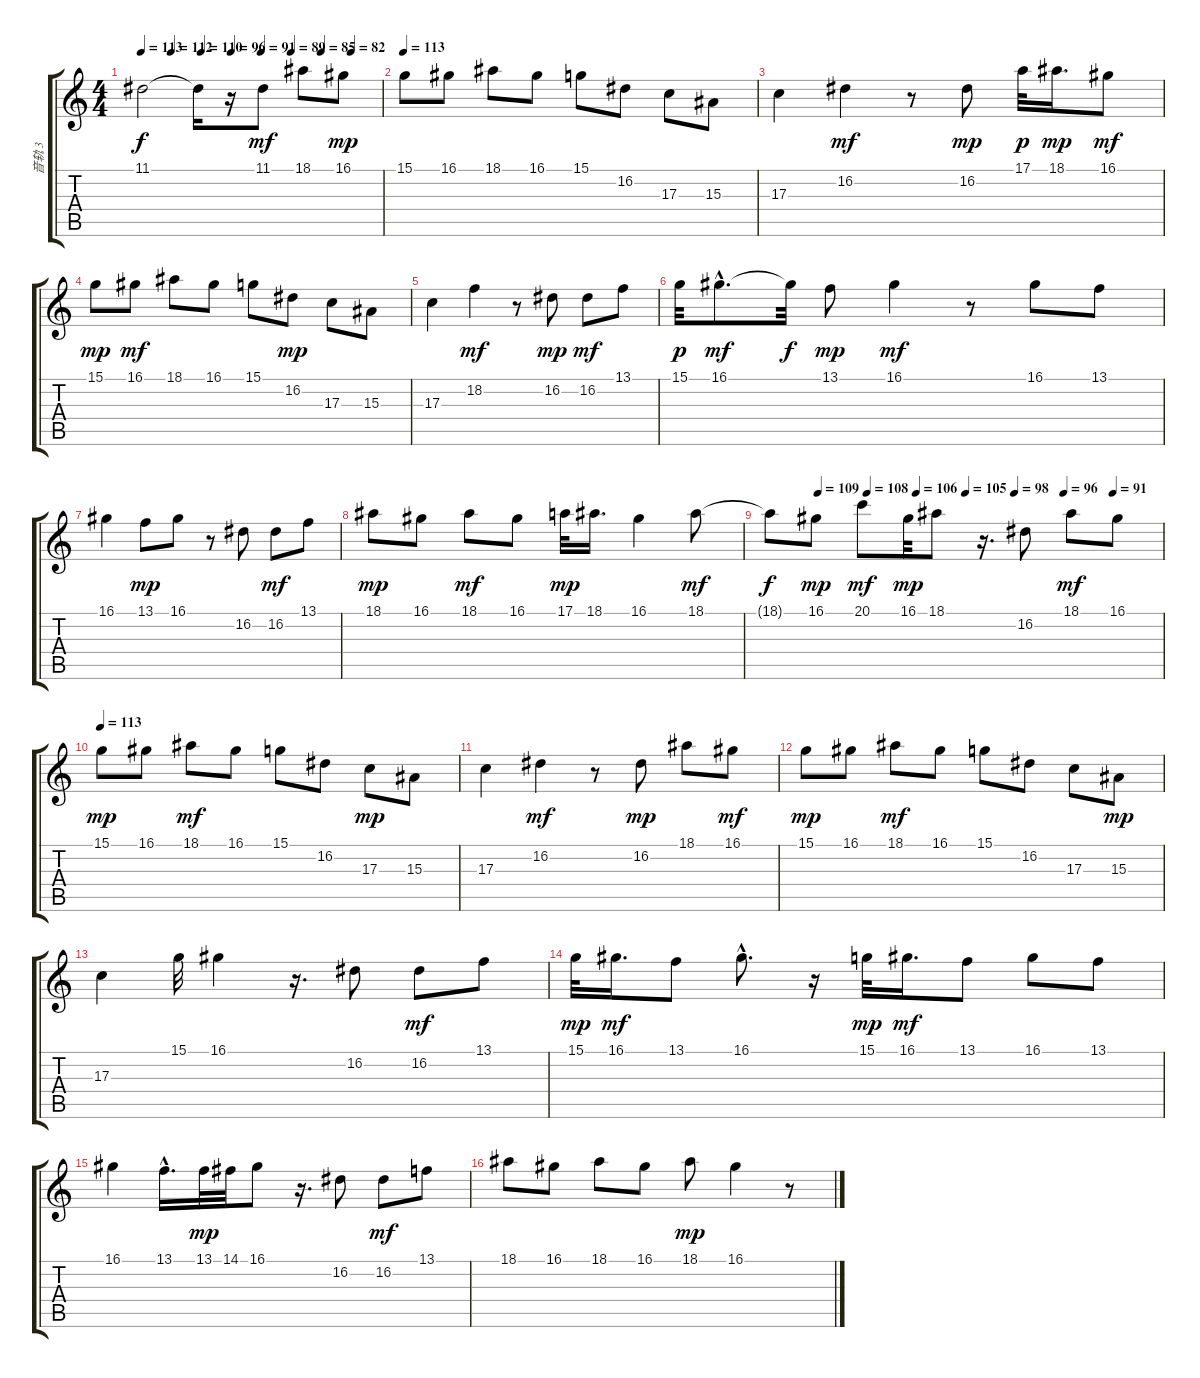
\track ("音轨 3" "音轨 3") {instrument voiceoohs}
\staff {score tabs}
\tuning (E4 B3 G3 D3 A2 E2) {hide}
\ts (4 4)
\tempo 113
\tempo (112 0.125)
\tempo (110 0.25)
\tempo (96 0.375)
\tempo (91 0.5)
\tempo (89 0.625)
\tempo (85 0.75)
\tempo (82 0.875)
\clef g2
\ks c
11.1{t}.2{dy f} 11.1{t}.16 r.16 11.1.8{dy mf volume 6} 18.1.8{volume 10} 16.1.8{dy mp volume 11} |
\tempo 113
15.1.8{volume 10} 16.1.8{volume 11} 18.1.8{volume 11} 16.1.8{volume 12} 15.1.8{volume 11} 16.2.8{volume 11} 17.3.8{volume 10} 15.3.8{volume 10} |
17.3.4{volume 10} 16.2.4{dy mf volume 10} r.8 16.2.8{dy mp volume 9} 17.1.32{dy p volume 12} 18.1.16{d dy mp volume 10} 16.1.8{dy mf volume 11} |
15.1.8{dy mp} 16.1.8{dy mf volume 11} 18.1.8{volume 12} 16.1.8{volume 12} 15.1.8{volume 12} 16.2.8{dy mp volume 11} 17.3.8{volume 11} 15.3.8{volume 11} |
17.3.4{volume 11} 18.2.4{dy mf volume 12} r.8 16.2.8{dy mp volume 10} 16.2.8{dy mf volume 12} 13.1.8{volume 12} |
15.1.32{dy p volume 13} 16.1{hac}.8{d dy mf volume 11} 16.1{t}.32{dy f} 13.1.8{dy mp volume 12} 16.1.4{dy mf volume 13} r.8 16.1.8{volume 11} 13.1.8{volume 13} |
16.1.4 13.1.8{dy mp volume 13} 16.1.8{volume 13} r.8 16.2.8{volume 12} 16.2.8{dy mf volume 12} 13.1.8{volume 12} |
18.1.8{dy mp volume 12} 16.1.8{volume 13} 18.1.8{dy mf volume 12} 16.1.8{volume 13} 17.1.32{dy mp volume 12} 18.1.16{d volume 13} 16.1.4{volume 13} 18.1.8{dy mf volume 12} |
\tempo (109 0.125)
\tempo (108 0.25)
\tempo (106 0.375)
\tempo (105 0.5)
\tempo (98 0.625)
\tempo (96 0.75)
\tempo (91 0.875)
18.1{t}.8{dy f} 16.1.8{dy mp volume 13} 20.1.8{dy mf volume 11} 16.1.32{dy mp volume 13} 18.1.8 r.16{d} 16.2.8{volume 11} 18.1.8{dy mf volume 12} 16.1.8{volume 13} |
\tempo 113
15.1.8{dy mp volume 11} 16.1.8{volume 12} 18.1.8{dy mf volume 12} 16.1.8{volume 12} 15.1.8{volume 12} 16.2.8{volume 11} 17.3.8{dy mp} 15.3.8{volume 12} |
17.3.4{volume 11} 16.2.4{dy mf volume 12} r.8 16.2.8{dy mp volume 10} 18.1.8{volume 12} 16.1.8{dy mf volume 12} |
15.1.8{dy mp volume 11} 16.1.8{volume 12} 18.1.8{dy mf volume 11} 16.1.8{volume 12} 15.1.8{volume 12} 16.2.8{volume 11} 17.3.8{volume 11} 15.3.8{dy mp volume 12} |
17.3.4{volume 12} 15.1.32{volume 10} 16.1.4{volume 11} r.16{d} 16.2.8{volume 11} 16.2.8{dy mf volume 12} 13.1.8{volume 12} |
15.1.32{dy mp volume 12} 16.1.16{d dy mf volume 12} 13.1.8{volume 12} 16.1{hac}.8{d volume 12} r.16 15.1.32{dy mp volume 12} 16.1.16{d dy mf volume 12} 13.1.8{volume 12} 16.1.8 13.1.8{volume 13} |
16.1.4{volume 11} 13.1{hac}.16{d volume 12} 13.1.32{dy mp} 14.1.32 16.1.8{volume 12} r.16{d} 16.2.8{volume 11} 16.2.8{dy mf volume 12} 13.1.8{volume 12} |
18.1.8{volume 12} 16.1.8{volume 13} 18.1.8{volume 12} 16.1.8{volume 12} 18.1.8{dy mp volume 11} 16.1.4{volume 11} r.8
